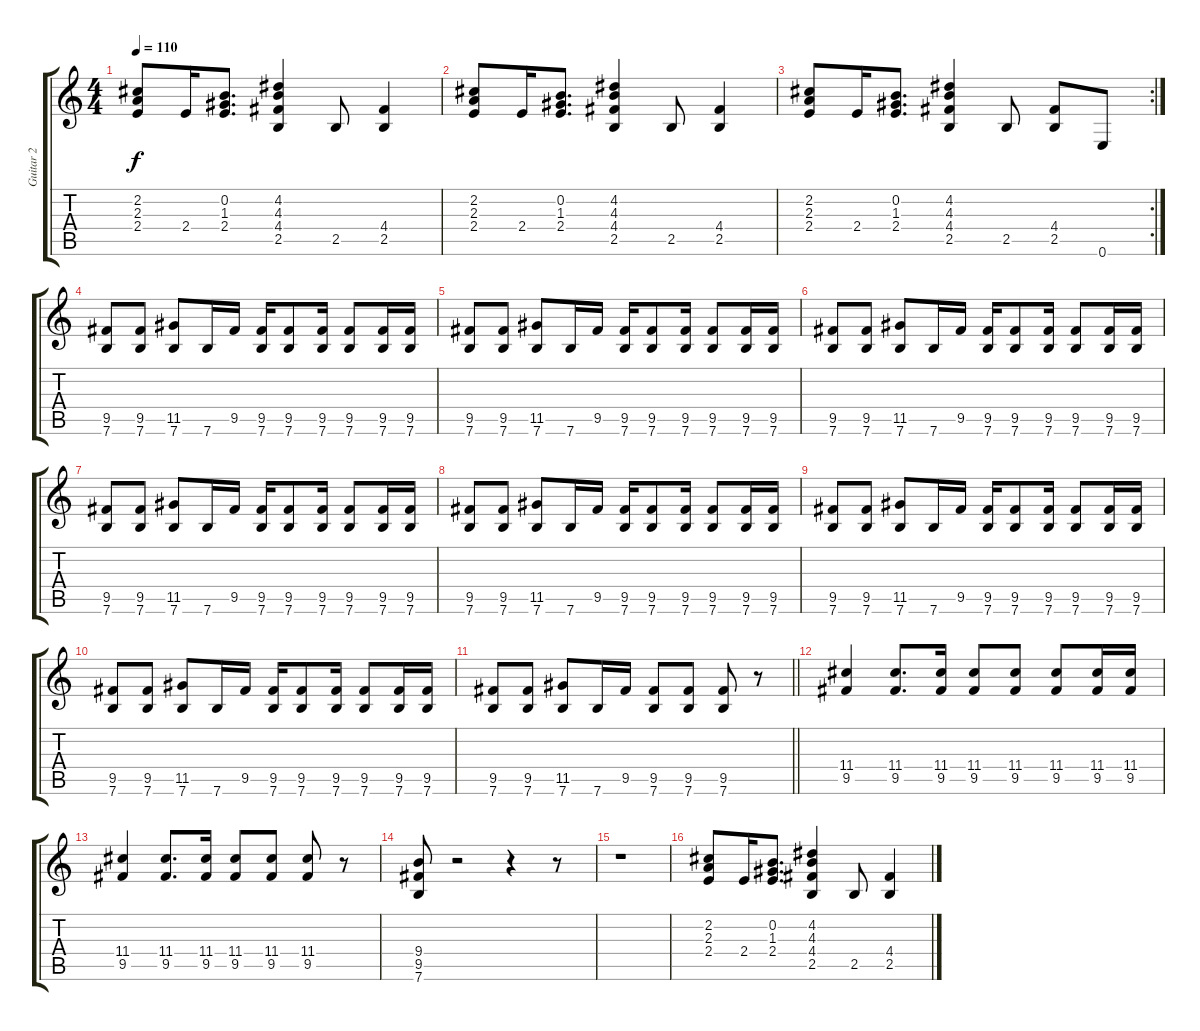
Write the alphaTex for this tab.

\track ("Guitar 2" "Guitar 2") {instrument overdrivenguitar}
\staff {score tabs}
\tuning (E4 B3 G3 D3 A2 E2) {hide}
\ts (4 4)
\tempo 110
\clef g2
\ks c
(2.2 2.3 2.4).8{dy f} 2.4.16 (0.2 1.3 2.4).8{d} (4.2 4.3 4.4 2.5).4 2.5.8 (4.4 2.5).4 |
(2.2 2.3 2.4).8 2.4.16 (0.2 1.3 2.4).8{d} (4.2 4.3 4.4 2.5).4 2.5.8 (4.4 2.5).4 |
\rc 2
(2.2 2.3 2.4).8 2.4.16 (0.2 1.3 2.4).8{d} (4.2 4.3 4.4 2.5).4 2.5.8 (4.4 2.5).8 0.6.8 |
(9.5 7.6).8 (9.5 7.6).8 (11.5 7.6).8 7.6.16 9.5.16 (9.5 7.6).16 (9.5 7.6).8 (9.5 7.6).16 (9.5 7.6).8 (9.5 7.6).16 (9.5 7.6).16 |
(9.5 7.6).8 (9.5 7.6).8 (11.5 7.6).8 7.6.16 9.5.16 (9.5 7.6).16 (9.5 7.6).8 (9.5 7.6).16 (9.5 7.6).8 (9.5 7.6).16 (9.5 7.6).16 |
(9.5 7.6).8 (9.5 7.6).8 (11.5 7.6).8 7.6.16 9.5.16 (9.5 7.6).16 (9.5 7.6).8 (9.5 7.6).16 (9.5 7.6).8 (9.5 7.6).16 (9.5 7.6).16 |
(9.5 7.6).8 (9.5 7.6).8 (11.5 7.6).8 7.6.16 9.5.16 (9.5 7.6).16 (9.5 7.6).8 (9.5 7.6).16 (9.5 7.6).8 (9.5 7.6).16 (9.5 7.6).16 |
(9.5 7.6).8 (9.5 7.6).8 (11.5 7.6).8 7.6.16 9.5.16 (9.5 7.6).16 (9.5 7.6).8 (9.5 7.6).16 (9.5 7.6).8 (9.5 7.6).16 (9.5 7.6).16 |
(9.5 7.6).8 (9.5 7.6).8 (11.5 7.6).8 7.6.16 9.5.16 (9.5 7.6).16 (9.5 7.6).8 (9.5 7.6).16 (9.5 7.6).8 (9.5 7.6).16 (9.5 7.6).16 |
(9.5 7.6).8 (9.5 7.6).8 (11.5 7.6).8 7.6.16 9.5.16 (9.5 7.6).16 (9.5 7.6).8 (9.5 7.6).16 (9.5 7.6).8 (9.5 7.6).16 (9.5 7.6).16 |
\barLineRight lightlight
(9.5 7.6).8 (9.5 7.6).8 (11.5 7.6).8 7.6.16 9.5.16 (9.5 7.6).8 (9.5 7.6).8 (9.5 7.6).8 r.8 |
(11.4 9.5).4 (11.4 9.5).8{d} (11.4 9.5).16 (11.4 9.5).8 (11.4 9.5).8 (11.4 9.5).8 (11.4 9.5).16 (11.4 9.5).16 |
(11.4 9.5).4 (11.4 9.5).8{d} (11.4 9.5).16 (11.4 9.5).8 (11.4 9.5).8 (11.4 9.5).8 r.8 |
(9.4 9.5 7.6).8 r.2 r.4 r.8 |
r.1 |
(2.2 2.3 2.4).8 2.4.16 (0.2 1.3 2.4).8{d} (4.2 4.3 4.4 2.5).4 2.5.8 (4.4 2.5).4
